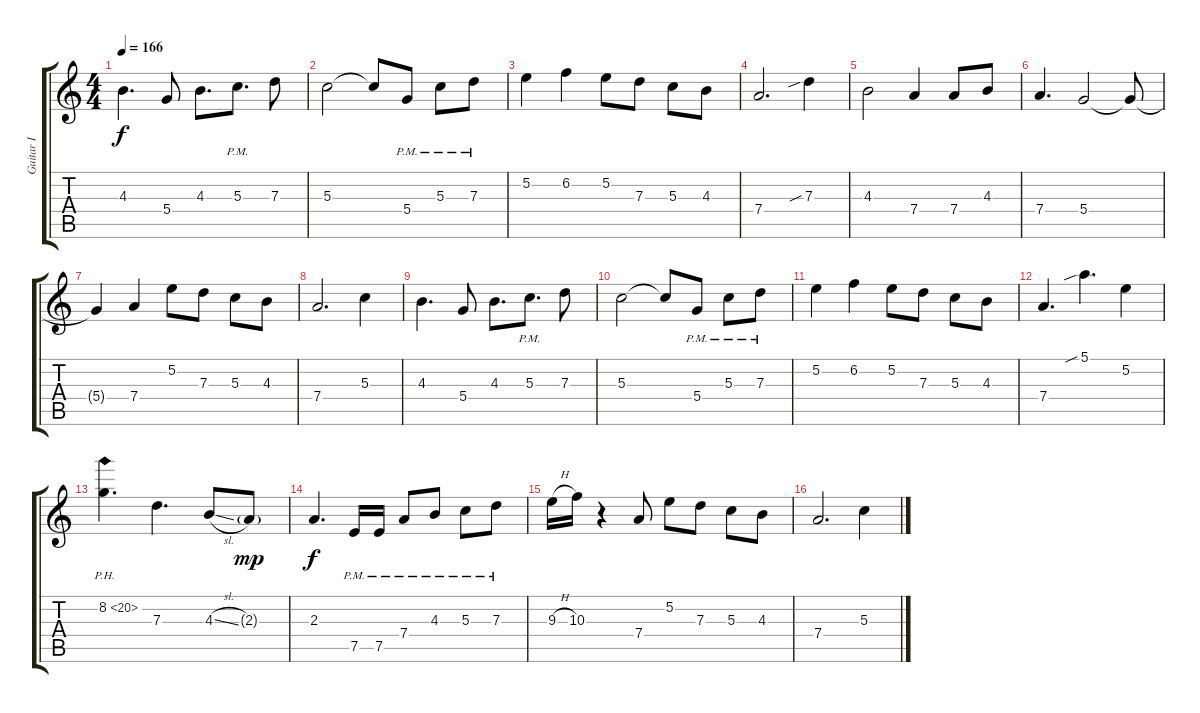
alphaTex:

\track ("Guitar I" "Guitar I") {instrument overdrivenguitar}
\staff {score tabs}
\tuning (E4 B3 G3 D3 A2 E2) {hide}
\ts (4 4)
\tempo 166
\clef g2
\ks c
4.3.4{d dy f} 5.4.8 4.3.8{d} 5.3{pm}.8{d} 7.3.8 |
5.3.2 5.3{t}.8 5.4{pm}.8 5.3{pm}.8 7.3{pm}.8 |
5.2.4 6.2.4 5.2.8 7.3.8 5.3.8 4.3.8 |
7.4.2{d} 7.3{sib}.4 |
4.3.2 7.4.4 7.4.8 4.3.8 |
7.4.4{d} 5.4.2 5.4{t}.8 |
5.4{t}.4 7.4.4 5.2.8 7.3.8 5.3.8 4.3.8 |
7.4.2{d} 5.3.4 |
4.3.4{d} 5.4.8 4.3.8{d} 5.3{pm}.8{d} 7.3.8 |
5.3.2 5.3{t}.8 5.4{pm}.8 5.3{pm}.8 7.3{pm}.8 |
5.2.4 6.2.4 5.2.8 7.3.8 5.3.8 4.3.8 |
7.4.4{d} 5.1{sib}.4{d} 5.2.4 |
8.2{ph 12}.4{d} 7.3.4{d} 4.3{sl}.8 2.3{g}.8{dy mp} |
2.3.4{d dy f} 7.5{pm}.16 7.5{pm}.16 7.4{pm}.8 4.3{pm}.8 5.3{pm}.8 7.3{pm}.8 |
9.3{h}.16 10.3.16 r.4 7.4.8 5.2.8 7.3.8 5.3.8 4.3.8 |
7.4.2{d} 5.3.4
